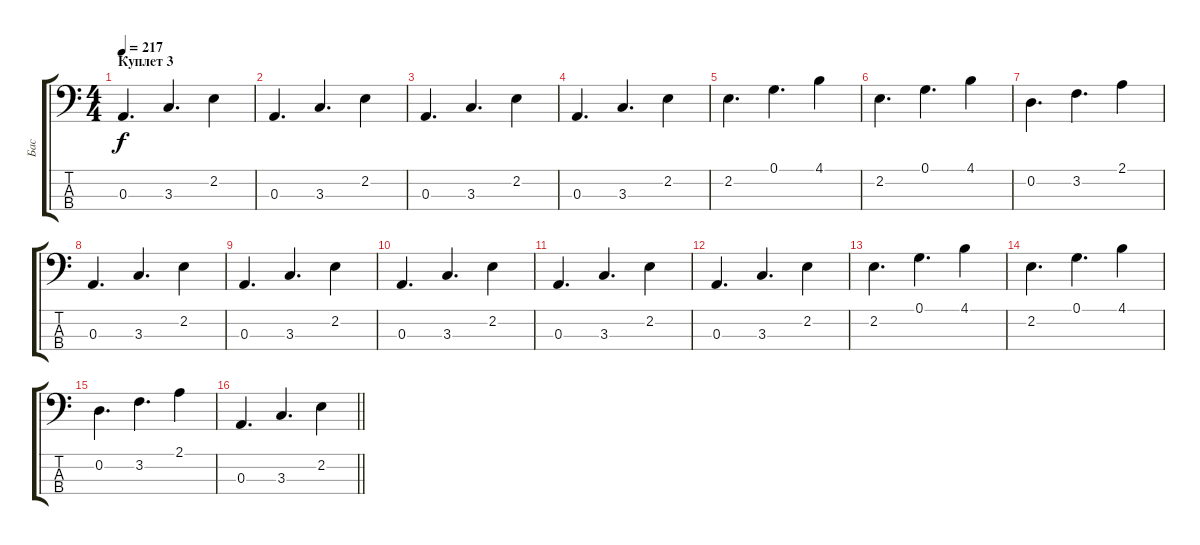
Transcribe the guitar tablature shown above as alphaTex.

\track ("Бас" "Бас") {instrument electricbassfinger}
\staff {score tabs}
\tuning (G2 D2 A1 E1) {hide}
\ts (4 4)
\section ("" "Куплет 3")
\tempo 217
\clef f4
\ks c
0.3.4{d dy f} 3.3.4{d} 2.2.4 |
0.3.4{d} 3.3.4{d} 2.2.4 |
0.3.4{d} 3.3.4{d} 2.2.4 |
0.3.4{d} 3.3.4{d} 2.2.4 |
2.2.4{d} 0.1.4{d} 4.1.4 |
2.2.4{d} 0.1.4{d} 4.1.4 |
0.2.4{d} 3.2.4{d} 2.1.4 |
0.3.4{d} 3.3.4{d} 2.2.4 |
0.3.4{d} 3.3.4{d} 2.2.4 |
0.3.4{d} 3.3.4{d} 2.2.4 |
0.3.4{d} 3.3.4{d} 2.2.4 |
0.3.4{d} 3.3.4{d} 2.2.4 |
2.2.4{d} 0.1.4{d} 4.1.4 |
2.2.4{d} 0.1.4{d} 4.1.4 |
0.2.4{d} 3.2.4{d} 2.1.4 |
\barLineRight lightlight
0.3.4{d} 3.3.4{d} 2.2.4
